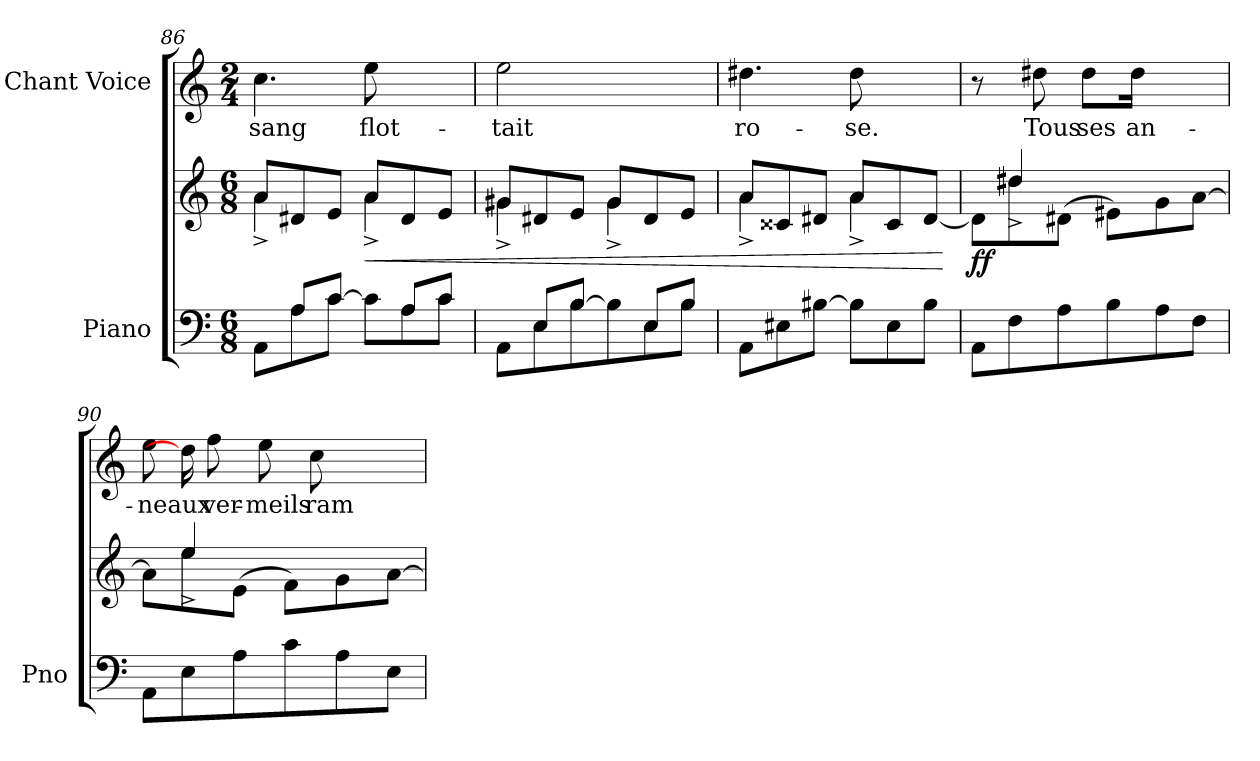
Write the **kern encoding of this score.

**kern	**kern	**dynam	**kern	**text
*part2	*part2	*part2	*part1	*part1
*staff3	*staff2	*staff2/3	*staff1	*staff1
*I"Piano	*	*	*I"Chant Voice	*
*I'Pno	*	*	*	*
*clefF4	*clefG2	*	*clefG2	*
*k[]	*k[]	*	*k[]	*
*M6/8	*M6/8	*	*M2/4	*
=86	=86	=86	=86	=86
*^	*^	*	*	*
!	!	!	!	!	!	!LO:LY:b
8AA\L	8ryy	8a/L	4a^>\	.	4.cc\	sang
8A\	8A/L	8d#X/	.	.	.	.
[>8c\J	8c/J	8e/J	8ryy	.	.	.
!	!	!	!	!LO:HP:b	!	!LO:LY:b
8c\L]	8ryy	8a/L	4a^>\	<	8ee\	flot-
8A\	8A/L	8d#/	.	.	4ryy	.
8c\J	8c/J	8e/J	8ryy	.	.	.
=87	=87	=87	=87	=87	=87	=87
!	!	!	!	!	!	!LO:LY:b
8AA\L	8ryy	8g#X/L	4g#^>\	.	2ee\	-tait
8E\	8E/L	8d#X/	.	.	.	.
[>8B\	8B/J	8e/J	8ryy	.	.	.
8B\]	8ryy	8g#/L	4g#^>\	.	.	.
8E\	8E/L	8d#/	.	.	4ryy	.
8B\J	8B/J	8e/J	8ryy	.	.	.
!!LO:LB:g=z
=88	=88	=88	=88	=88	=88	=88
!	!	!	!	!	!	!LO:LY:b
*v	*v	*	*	*	*	*
8AA\L	8a/L	4a^>\	.	4.dd#X\	ro-
8E#X\	8c##X/	.	.	.	.
[8B#X\J	8d#X/J	8ryy	.	.	.
!	!	!	!	!	!LO:LY:b
8B#\L]	8a/L	4a^>\	.	8dd#\	-se.
8E#\	8c##/	.	.	4ryy	.
8B#\J	[<8d#/J	8ryy	.	.	.
*	*v	*v	*	*	*
.	.	[	.	.
=89	=89	=89	=89	=89
*	*^	*	*	*
!	!	!	!LO:DY:b	!LO:N:vis=8	!
8AA\L	8d#\L]	8ryy	ff	8.r	.
8F\	8dd#X\	4dd#^/	.	.	.
!	!	!	!	!	!LO:LY:b
.	.	.	.	8dd#X\	Tous
8A\	(>8d#X\J	.	.	.	.
!	!	!	!	!	!LO:LY:b
.	.	.	.	8dd#\L	ses
8B\	8e#X\L)	4.ryy	.	.	.
!	!	!	!	!	!LO:LY:b
.	.	.	.	[16dd#\Jk	an-
8A\	8g\	.	.	4ryy	.
8F\J	[>8a\J	.	.	.	.
=90	=90	=90	=90	=90	=90
!	!	!	!	!	!LO:LY:b
8AA\L	8a\L]	8ryy	.	8ee\	-neaux
8E\	8ee\	4ee^/	.	16dd#\]	.
!	!	!	!	!	!LO:LY:b
.	.	.	.	8ff\	ver-
8A\	(>8e\J	.	.	.	.
!	!	!	!	!	!LO:LY:b
.	.	.	.	8ee\	-meils
8c\	8f\L)	4.ryy	.	.	.
!	!	!	!	!	!LO:LY:b
.	.	.	.	8cc\	ram-
8A\	8g\	.	.	.	.
.	.	.	.	8.ryy	.
8E\J	[>8a\J	.	.	.	.
*	*v	*v	*	*	*
=	=	=	=	=
*-	*-	*-	*-	*-
